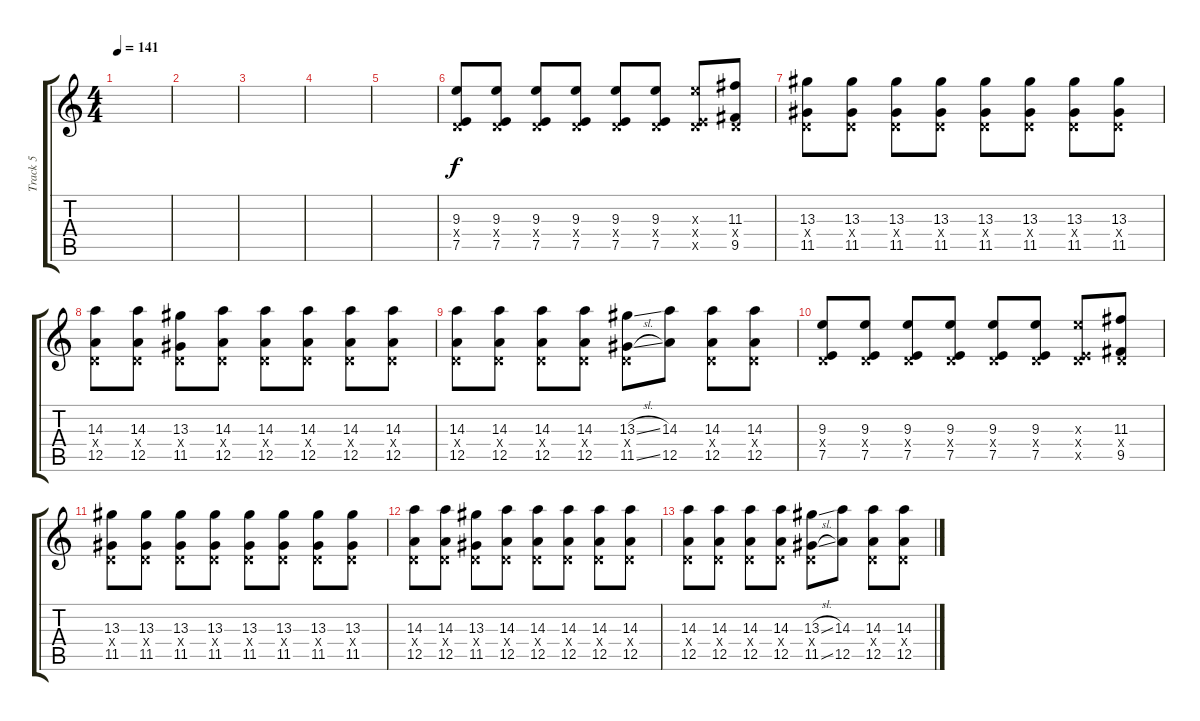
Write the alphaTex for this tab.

\track ("Track 5" "Track 5") {instrument distortionguitar}
\staff {score tabs}
\tuning (E4 B3 G3 D3 A2 E2) {hide}
\ts (4 4)
\tempo 141
\clef g2
\ks c
|
|
|
|
|
(9.3 0.4{x} 7.5).8 (9.3 0.4{x} 7.5).8 (9.3 0.4{x} 7.5).8 (9.3 0.4{x} 7.5).8 (9.3 0.4{x} 7.5).8 (9.3 0.4{x} 7.5).8 (9.3{x} 0.4{x} 7.5{x}).8 (11.3 0.4{x} 9.5).8 |
(13.3 0.4{x} 11.5).8 (13.3 0.4{x} 11.5).8 (13.3 0.4{x} 11.5).8 (13.3 0.4{x} 11.5).8 (13.3 0.4{x} 11.5).8 (13.3 0.4{x} 11.5).8 (13.3 0.4{x} 11.5).8 (13.3 0.4{x} 11.5).8 |
(14.3 0.4{x} 12.5).8 (14.3 0.4{x} 12.5).8 (13.3 0.4{x} 11.5).8 (14.3 0.4{x} 12.5).8 (14.3 0.4{x} 12.5).8 (14.3 0.4{x} 12.5).8 (14.3 0.4{x} 12.5).8 (14.3 0.4{x} 12.5).8 |
(14.3 0.4{x} 12.5).8 (14.3 0.4{x} 12.5).8 (14.3 0.4{x} 12.5).8 (14.3 0.4{x} 12.5).8 (13.3{sl} 0.4{x} 11.5{sl}).8 (14.3 12.5).8 (14.3 0.4{x} 12.5).8 (14.3 0.4{x} 12.5).8 |
(9.3 0.4{x} 7.5).8 (9.3 0.4{x} 7.5).8 (9.3 0.4{x} 7.5).8 (9.3 0.4{x} 7.5).8 (9.3 0.4{x} 7.5).8 (9.3 0.4{x} 7.5).8 (9.3{x} 0.4{x} 7.5{x}).8 (11.3 0.4{x} 9.5).8 |
(13.3 0.4{x} 11.5).8 (13.3 0.4{x} 11.5).8 (13.3 0.4{x} 11.5).8 (13.3 0.4{x} 11.5).8 (13.3 0.4{x} 11.5).8 (13.3 0.4{x} 11.5).8 (13.3 0.4{x} 11.5).8 (13.3 0.4{x} 11.5).8 |
(14.3 0.4{x} 12.5).8 (14.3 0.4{x} 12.5).8 (13.3 0.4{x} 11.5).8 (14.3 0.4{x} 12.5).8 (14.3 0.4{x} 12.5).8 (14.3 0.4{x} 12.5).8 (14.3 0.4{x} 12.5).8 (14.3 0.4{x} 12.5).8 |
(14.3 0.4{x} 12.5).8 (14.3 0.4{x} 12.5).8 (14.3 0.4{x} 12.5).8 (14.3 0.4{x} 12.5).8 (13.3{sl} 0.4{x} 11.5{sl}).8 (14.3 12.5).8 (14.3 0.4{x} 12.5).8 (14.3 0.4{x} 12.5).8
